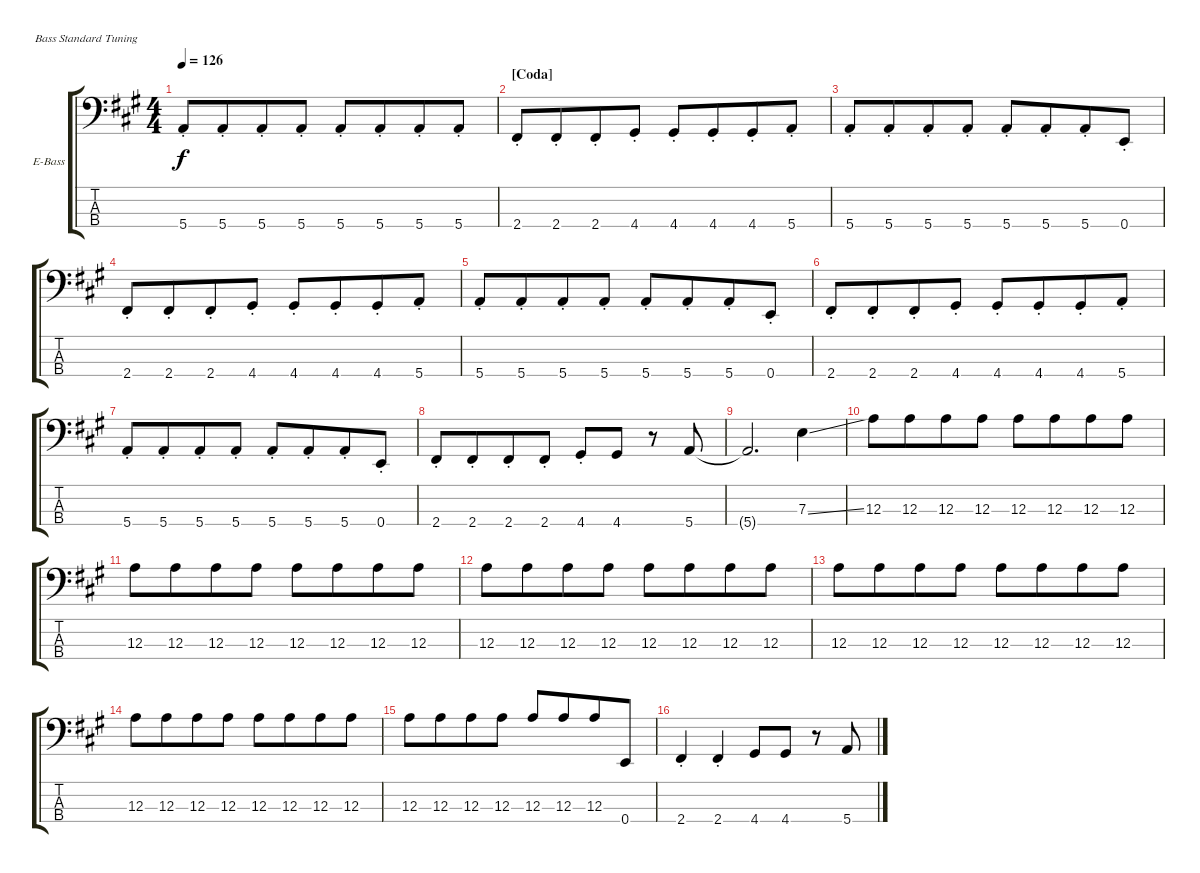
\defaultSystemsLayout 4
\bracketExtendMode groupsimilarinstruments
\firstSystemTrackNameOrientation horizontal
\otherSystemsTrackNameOrientation horizontal
\track ("Bass" "E-Bass") {instrument electricbassfinger}
\staff {score tabs}
\tuning (G2 D2 A1 E1)
\ts (4 4)
\tempo 126
\clef f4
\ks a
5.4{st}.8{dy f beam merge} 5.4{st}.8{beam merge} 5.4{st}.8 5.4{st}.8 5.4{st}.8 5.4{st}.8{beam merge} 5.4{st}.8 5.4{st}.8 |
\section ("" "[Coda]")
2.4{st}.8 2.4{st}.8{beam merge} 2.4{st}.8 4.4{st}.8 4.4{st}.8 4.4{st}.8{beam merge} 4.4{st}.8 5.4{st}.8 |
5.4{st}.8 5.4{st}.8{beam merge} 5.4{st}.8 5.4{st}.8 5.4{st}.8 5.4{st}.8{beam merge} 5.4{st}.8 0.4{st}.8 |
2.4{st}.8 2.4{st}.8{beam merge} 2.4{st}.8 4.4{st}.8 4.4{st}.8 4.4{st}.8{beam merge} 4.4{st}.8 5.4{st}.8 |
5.4{st}.8 5.4{st}.8{beam merge} 5.4{st}.8 5.4{st}.8 5.4{st}.8 5.4{st}.8{beam merge} 5.4{st}.8 0.4{st}.8 |
2.4{st}.8 2.4{st}.8{beam merge} 2.4{st}.8 4.4{st}.8 4.4{st}.8 4.4{st}.8{beam merge} 4.4{st}.8 5.4{st}.8 |
5.4{st}.8 5.4{st}.8{beam merge} 5.4{st}.8 5.4{st}.8 5.4{st}.8 5.4{st}.8{beam merge} 5.4{st}.8 0.4{st}.8 |
2.4{st}.8 2.4{st}.8{beam merge} 2.4{st}.8 2.4{st}.8 4.4{st}.8 4.4.8 r.8 5.4.8 |
5.4{t}.2{d} 7.3{ss}.4 |
12.3.8 12.3.8{beam merge} 12.3.8 12.3.8 12.3.8 12.3.8{beam merge} 12.3.8 12.3.8 |
12.3.8 12.3.8{beam merge} 12.3.8 12.3.8 12.3.8 12.3.8{beam merge} 12.3.8 12.3.8 |
12.3.8 12.3.8{beam merge} 12.3.8 12.3.8 12.3.8 12.3.8{beam merge} 12.3.8 12.3.8 |
12.3.8 12.3.8{beam merge} 12.3.8 12.3.8 12.3.8 12.3.8{beam merge} 12.3.8 12.3.8 |
12.3.8 12.3.8{beam merge} 12.3.8 12.3.8 12.3.8 12.3.8{beam merge} 12.3.8 12.3.8 |
12.3.8 12.3.8{beam merge} 12.3.8 12.3.8 12.3.8 12.3.8{beam merge} 12.3.8 0.4.8 |
2.4{st}.4 2.4{st}.4 4.4.8 4.4.8 r.8 5.4.8
